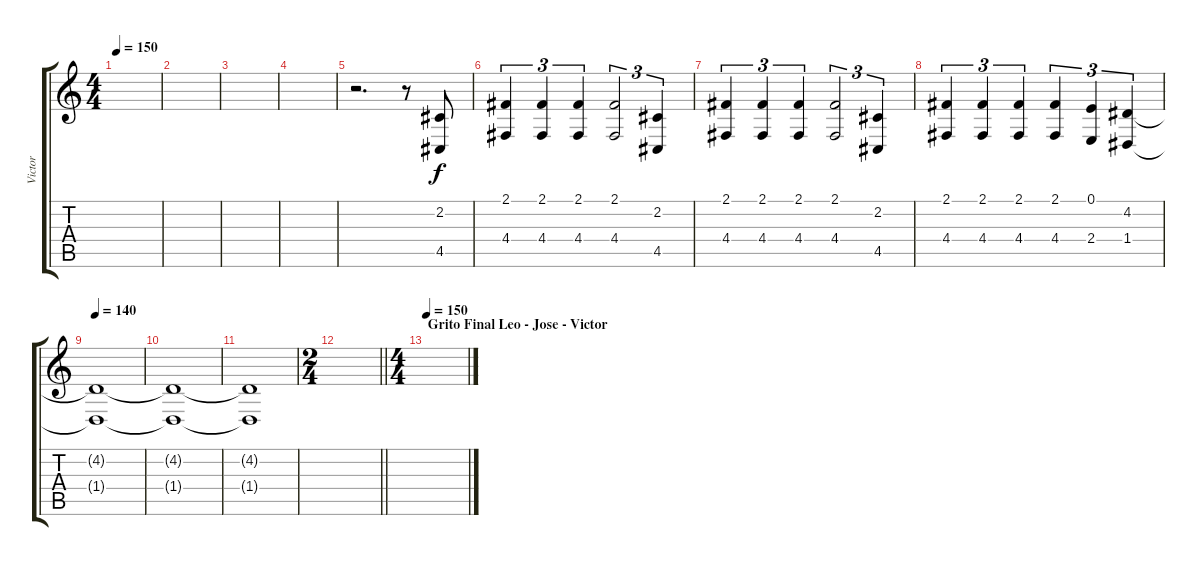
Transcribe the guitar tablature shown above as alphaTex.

\track ("Victor" "Victor") {instrument lead6voice}
\staff {score tabs}
\tuning (E4 B3 G3 D3 A2 E2) {hide}
\ts (4 4)
\tempo 150
\clef g2
\ks c
|
|
|
|
r.2{d} r.8 (2.2 4.5).8 |
(2.1 4.4).4{tu (3 2)} (2.1 4.4).4{tu (3 2)} (2.1 4.4).4{tu (3 2)} (2.1 4.4).2{tu (3 2)} (2.2 4.5).4{tu (3 2)} |
(2.1 4.4).4{tu (3 2)} (2.1 4.4).4{tu (3 2)} (2.1 4.4).4{tu (3 2)} (2.1 4.4).2{tu (3 2)} (2.2 4.5).4{tu (3 2)} |
(2.1 4.4).4{tu (3 2)} (2.1 4.4).4{tu (3 2)} (2.1 4.4).4{tu (3 2)} (2.1 4.4).4{tu (3 2)} (0.1 2.4).4{tu (3 2)} (4.2 1.4).4{tu (3 2)} |
\tempo 140
(4.2{t} 1.4{t}).1 |
(4.2{t} 1.4{t}).1 |
(4.2{t} 1.4{t}).1 |
\ts (2 4)
\barLineRight lightlight
|
\ts (4 4)
\section ("" "Grito Final Leo - Jose - Victor")
\tempo 150
